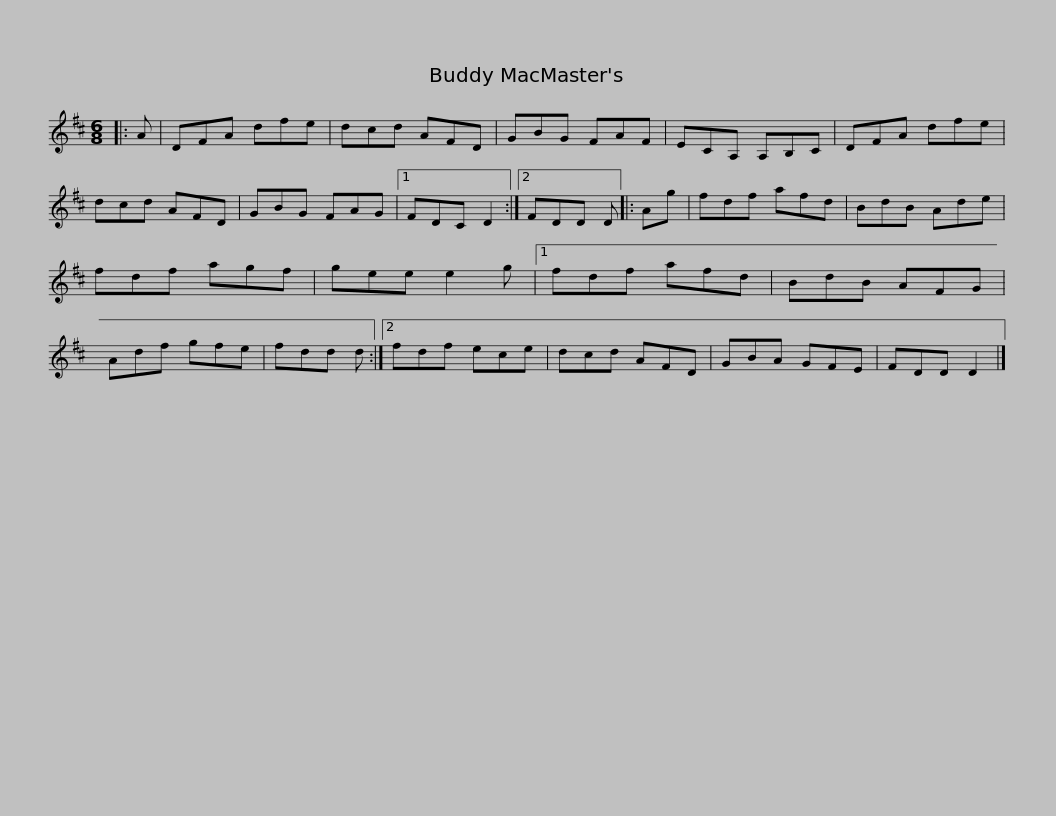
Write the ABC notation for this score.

X:1
L:1/8
M:6/8
I:linebreak $
K:D
V:1 treble
V:1
|: A | DFA dfe | dcd AFD | GBG FAF | ECA, A,B,C | %5
 DFA dfe | dcd AFD |$ GBG FAG |1 FDC D2 :|2 FDD D |: %10
 Ag | fdf afd | BdB Ade | fdf agf | gee e2 g |1$ %15
 fdf afd | BdB AFG | Adf gfe | fdd d :|2 fdf ece | %20
 dcd AFD | GBA GFE | FDD D2 |] %23
